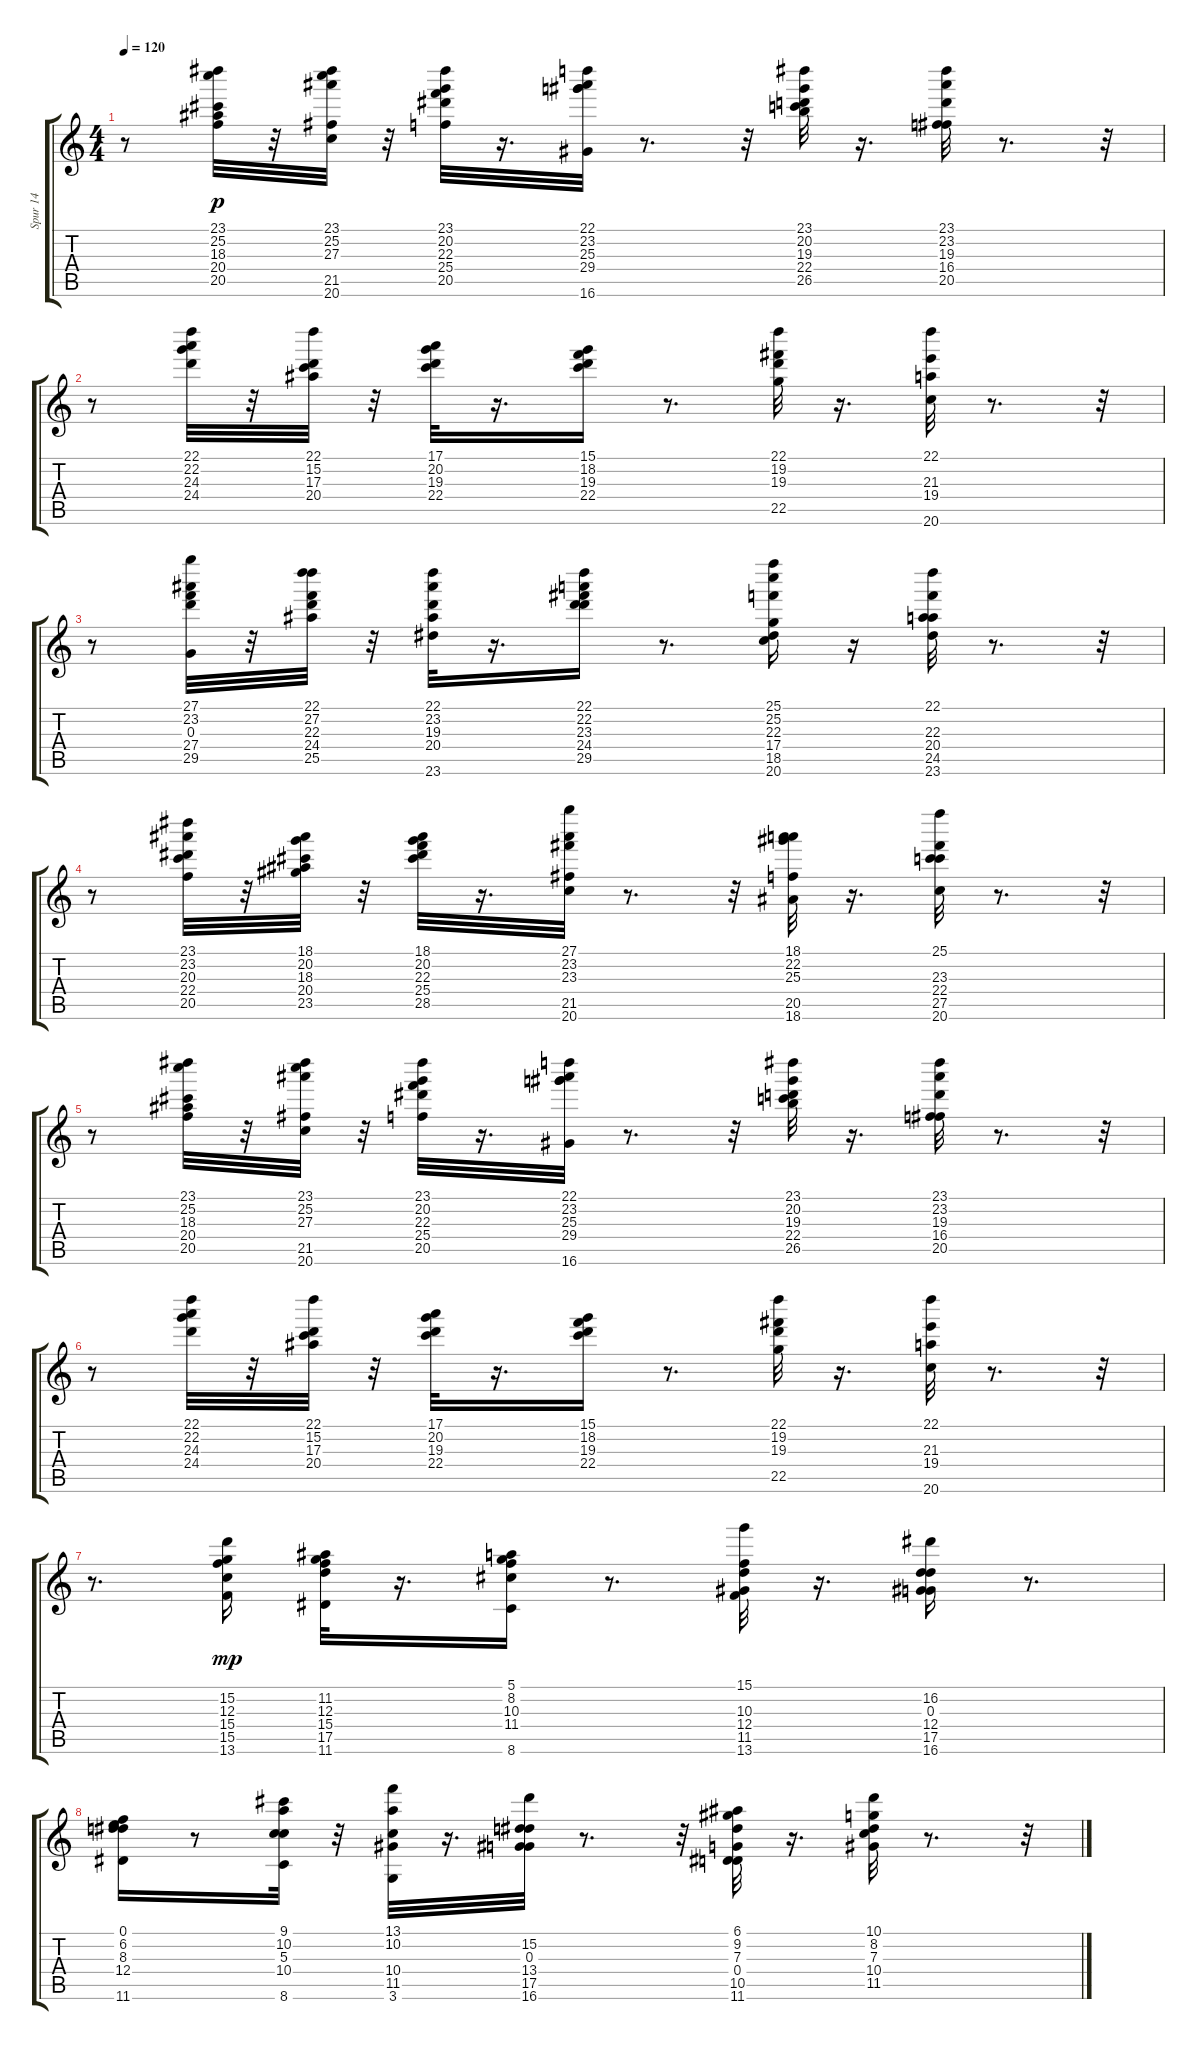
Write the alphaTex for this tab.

\track ("Spur 14" "Spur 14") {instrument acousticguitarnylon}
\staff {score tabs}
\tuning (E4 B3 G3 D3 A2 E2) {hide}
\ts (4 4)
\tempo 120
\clef g2
\ks c
r.8{dy p} (23.1 25.2 18.3 20.4 20.5).32 r.32 (23.1 25.2 27.3 21.5 20.6).32 r.32 (23.1 20.2 22.3 25.4 20.5).32 r.16{d} (22.1 23.2 25.3 29.4 16.6).32 r.8{d} r.32 (23.1 20.2 19.3 22.4 26.5).32 r.16{d} (23.1 23.2 19.3 16.4 20.5).32 r.8{d} r.32 |
r.8 (22.1 22.2 24.3 24.4).32 r.32 (22.1 15.2 17.3 20.4).32 r.32 (17.1 20.2 19.3 22.4).32 r.16{d} (15.1 18.2 19.3 22.4).16 r.8{d} (22.1 19.2 19.3 22.5).32 r.16{d} (22.1 21.3 19.4 20.6).32 r.8{d} r.32 |
r.8 (27.1 23.2 0.3 27.4 29.5).32 r.32 (22.1 27.2 22.3 24.4 25.5).32 r.32 (22.1 23.2 19.3 20.4 23.6).32 r.16{d} (22.1 22.2 23.3 24.4 29.5).16 r.8{d} (25.1 25.2 22.3 17.4 18.5 20.6).16 r.16 (22.1 22.3 20.4 24.5 23.6).32 r.8{d} r.32 |
r.8 (23.1 23.2 20.3 22.4 20.5).32 r.32 (18.1 20.2 18.3 20.4 23.5).32 r.32 (18.1 20.2 22.3 25.4 28.5).32 r.16{d} (27.1 23.2 23.3 21.5 20.6).32 r.8{d} r.32 (18.1 22.2 25.3 20.5 18.6).32 r.16{d} (25.1 23.3 22.4 27.5 20.6).32 r.8{d} r.32 |
r.8 (23.1 25.2 18.3 20.4 20.5).32 r.32 (23.1 25.2 27.3 21.5 20.6).32 r.32 (23.1 20.2 22.3 25.4 20.5).32 r.16{d} (22.1 23.2 25.3 29.4 16.6).32 r.8{d} r.32 (23.1 20.2 19.3 22.4 26.5).32 r.16{d} (23.1 23.2 19.3 16.4 20.5).32 r.8{d} r.32 |
r.8 (22.1 22.2 24.3 24.4).32 r.32 (22.1 15.2 17.3 20.4).32 r.32 (17.1 20.2 19.3 22.4).32 r.16{d} (15.1 18.2 19.3 22.4).16 r.8{d} (22.1 19.2 19.3 22.5).32 r.16{d} (22.1 21.3 19.4 20.6).32 r.8{d} r.32 |
r.8{d} (15.2 12.3 15.4 15.5 13.6).16{dy mp} (11.2 12.3 15.4 17.5 11.6).32 r.16{d} (5.1 8.2 10.3 11.4 8.6).16 r.8{d} (15.1 10.3 12.4 11.5 13.6).32 r.16{d} (16.2 0.3 12.4 17.5 16.6).16 r.8{d} |
(0.1 6.2 8.3 12.4 11.6).16 r.8 (9.1 10.2 5.3 10.4 8.6).32 r.32 (13.1 10.2 10.4 11.5 3.6).32 r.16{d} (15.2 0.3 13.4 17.5 16.6).32 r.8{d} r.32 (6.1 9.2 7.3 0.4 10.5 11.6).32 r.16{d} (10.1 8.2 7.3 10.4 11.5).32 r.8{d} r.32
